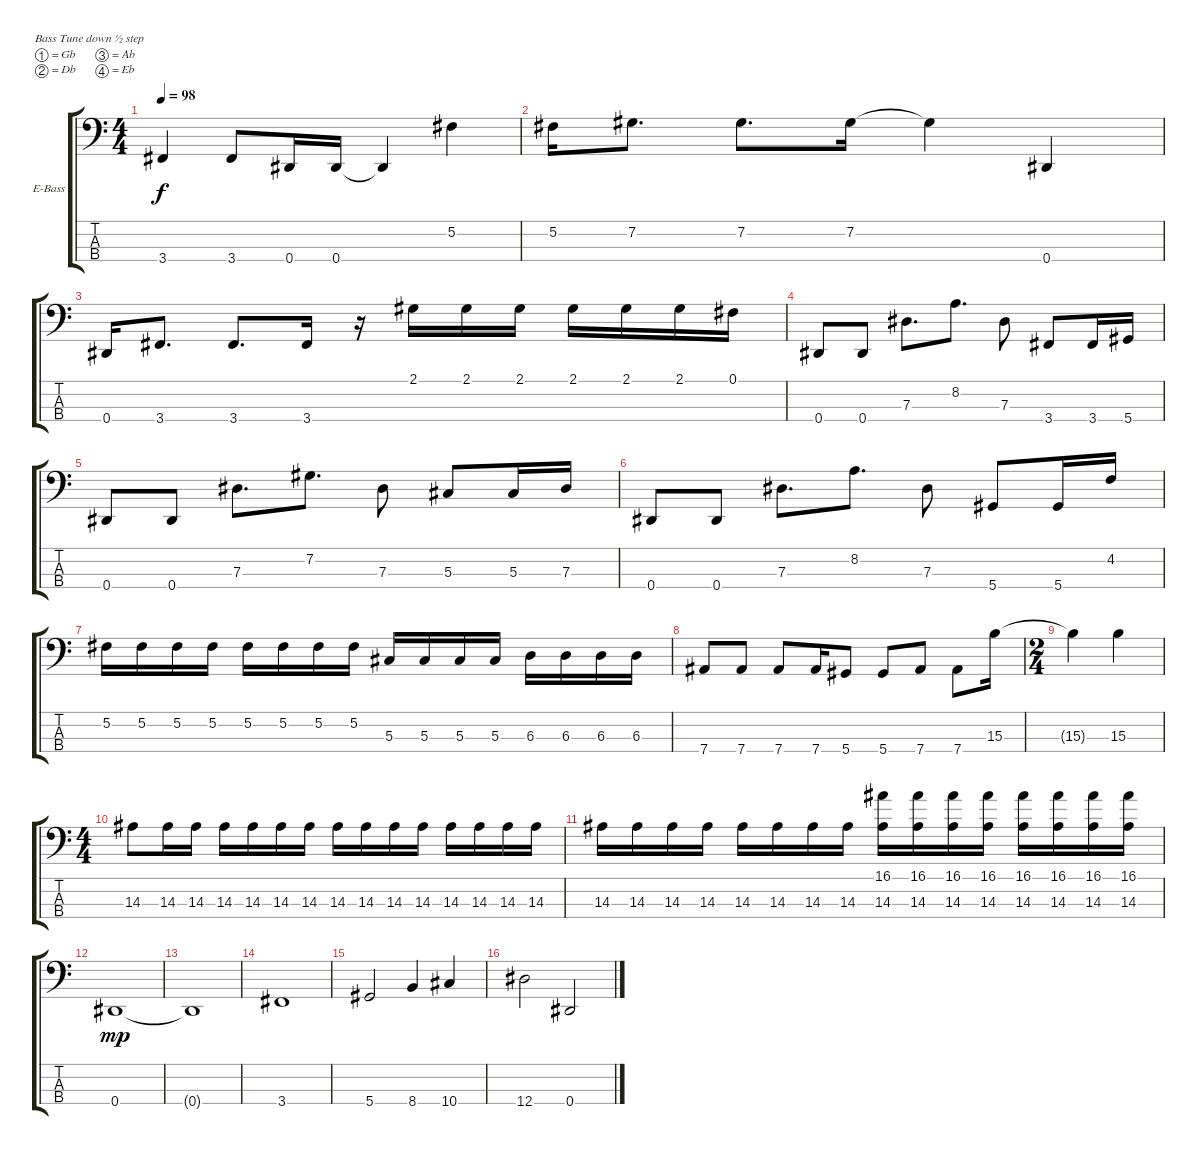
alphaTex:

\bracketExtendMode groupsimilarinstruments
\firstSystemTrackNameOrientation horizontal
\otherSystemsTrackNameOrientation horizontal
\track ("Electric Bass" "E-Bass") {instrument electricbassfinger}
\staff {score tabs}
\tuning (Gb2 Db2 Ab1 Eb1)
\ts (4 4)
\tempo 98
\clef f4
\ks c
3.4.4{dy f} 3.4.8 0.4.16 0.4.16 0.4{t}.4 5.2.4 |
5.2.16 7.2.8{d} 7.2.8{d} 7.2.16 7.2{t}.4 0.4.4 |
0.4.16 3.4.8{d} 3.4.8{d} 3.4.16 r.16 2.1.16 2.1.16 2.1.16 2.1.16 2.1.16 2.1.16 0.1.16 |
0.4.8 0.4.8 7.3.8{d} 8.2.8{d} 7.3.8 3.4.8 3.4.16 5.4.16 |
0.4.8 0.4.8 7.3.8{d} 7.2.8{d} 7.3.8 5.3.8 5.3.16 7.3.16 |
0.4.8 0.4.8 7.3.8{d} 8.2.8{d} 7.3.8 5.4.8 5.4.16 4.2.16 |
5.2.16 5.2.16 5.2.16 5.2.16 5.2.16 5.2.16 5.2.16 5.2.16 5.3.16 5.3.16 5.3.16 5.3.16 6.3.16 6.3.16 6.3.16 6.3.16 |
7.4.8 7.4.8 7.4.8 7.4.16 5.4.8 5.4.8 7.4.8 7.4.8 15.3.16 |
\ts (2 4)
15.3{t}.4 15.3.4 |
\ts (4 4)
14.3.8 14.3.16 14.3.16 14.3.16 14.3.16 14.3.16 14.3.16 14.3.16 14.3.16 14.3.16 14.3.16 14.3.16 14.3.16 14.3.16 14.3.16 |
14.3.16 14.3.16 14.3.16 14.3.16 14.3.16 14.3.16 14.3.16 14.3.16 (16.1 14.3).16 (16.1 14.3).16 (16.1 14.3).16 (16.1 14.3).16 (16.1 14.3).16 (16.1 14.3).16 (16.1 14.3).16 (16.1 14.3).16 |
0.4.1{dy mp} |
0.4{t}.1 |
3.4.1 |
5.4.2 8.4.4 10.4.4 |
12.4.2 0.4.2
